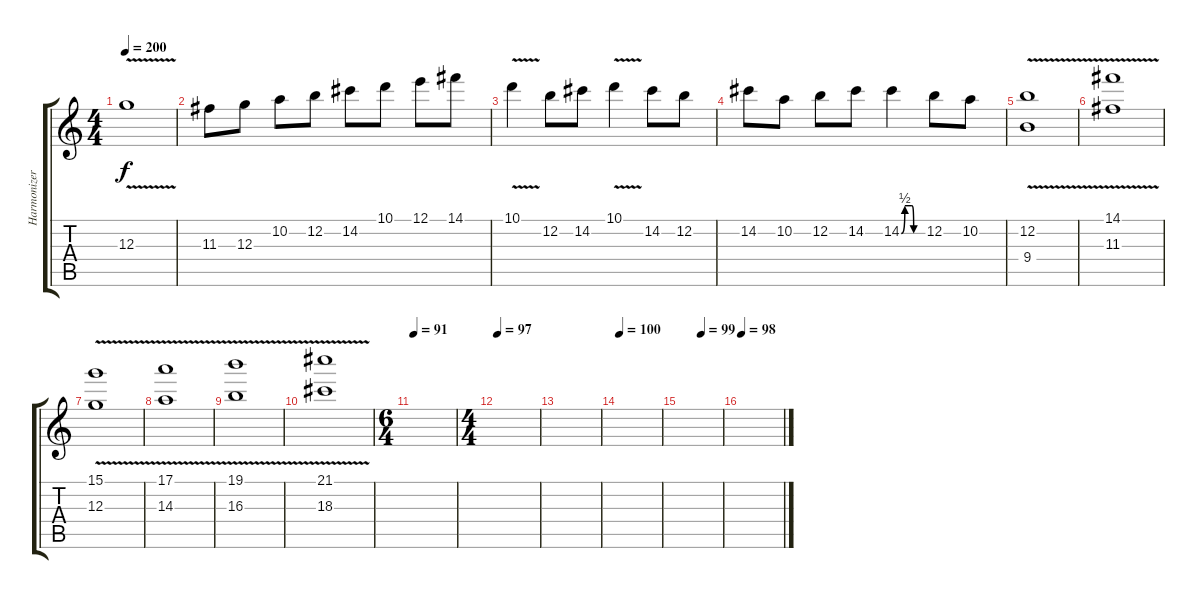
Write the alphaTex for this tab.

\track ("Harmonizer" "Harmonizer") {instrument distortionguitar}
\staff {score tabs}
\tuning (E4 B3 G3 D3 A2 E2) {hide}
\ts (4 4)
\tempo 200
\clef g2
\ks c
12.3{v}.1{dy f} |
11.3.8 12.3.8 10.2.8 12.2.8 14.2.8 10.1.8 12.1.8 14.1.8 |
10.1{v}.4 12.2.8 14.2.8 10.1{v}.4 14.2.8 12.2.8 |
14.2.8 10.2.8 12.2.8 14.2.8 14.2{be (custom 0 0 10 2 30 2 35 0 60 0)}.4 12.2.8 10.2.8 |
(12.2{v} 9.4).1 |
(14.1{v} 11.3).1 |
(15.1{v} 12.3).1 |
(17.1{v} 14.3).1 |
(19.1{v} 16.3).1 |
(21.1{v} 18.3).1 |
\ts (6 4)
\tempo 91
|
\ts (4 4)
\tempo 97
|
|
\tempo 100
|
\tempo (99 0.5)
|
\tempo 98
